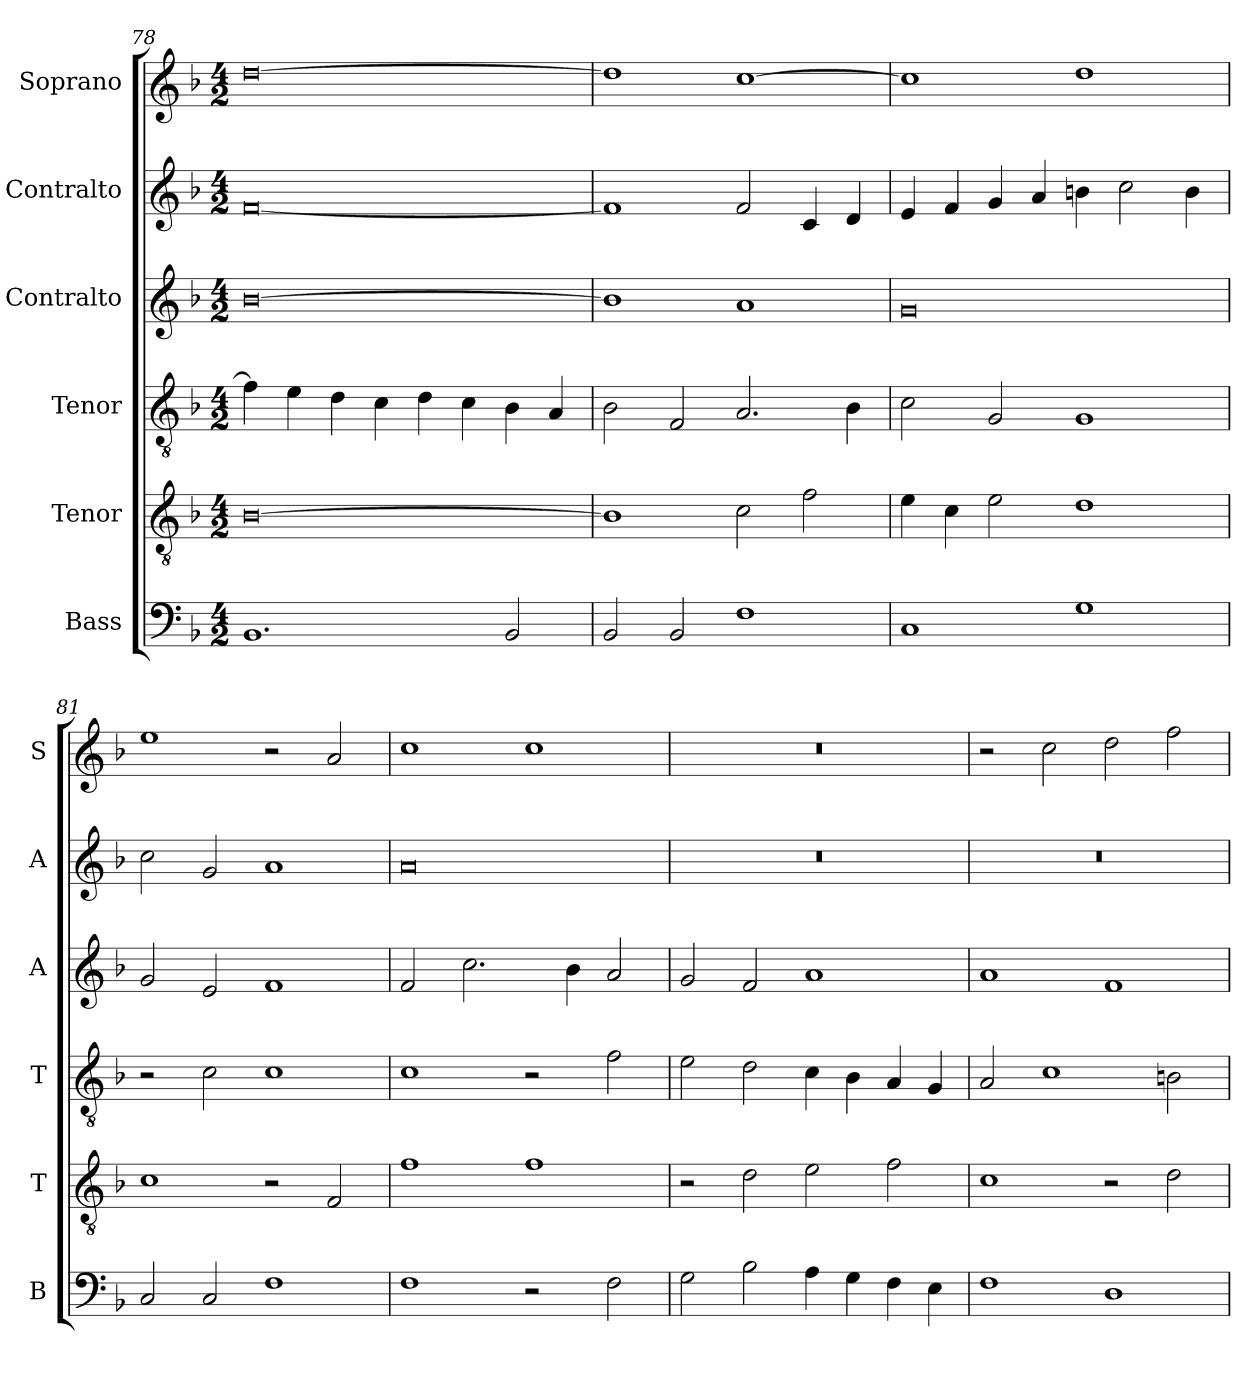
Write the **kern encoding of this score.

**kern	**kern	**kern	**kern	**kern	**kern
*part6	*part5	*part4	*part3	*part2	*part1
*staff6	*staff5	*staff4	*staff3	*staff2	*staff1
*I"Bass	*I"Tenor	*I"Tenor	*I"Contralto	*I"Contralto	*I"Soprano
*I'B	*I'T	*I'T	*I'A	*I'A	*I'S
*clefF4	*clefGv2	*clefGv2	*clefG2	*clefG2	*clefG2
*k[b-]	*k[b-]	*k[b-]	*k[b-]	*k[b-]	*k[b-]
*F:ion	*F:ion	*F:ion	*F:ion	*F:ion	*F:ion
*M4/2	*M4/2	*M4/2	*M4/2	*M4/2	*M4/2
=78	=78	=78	=78	=78	=78
1.BB-	[0B-	4f]	[0b-	[0f	[0dd
.	.	4e	.	.	.
.	.	4d	.	.	.
.	.	4c	.	.	.
.	.	4d	.	.	.
.	.	4c	.	.	.
2BB-	.	4B-	.	.	.
.	.	4A	.	.	.
=79	=79	=79	=79	=79	=79
2BB-	1B-]	2B-	1b-]	1f]	1dd]
2BB-	.	2F	.	.	.
1F	2c	2.A	1a	2f	[1cc
.	2f	.	.	4c	.
.	.	4B-	.	4d	.
=80	=80	=80	=80	=80	=80
1C	4e	2c	0g	4e	1cc]
.	4c	.	.	4f	.
.	2e	2G	.	4g	.
.	.	.	.	4a	.
1G	1d	1G	.	4bn	1dd
.	.	.	.	2cc	.
.	.	.	.	4b	.
=81	=81	=81	=81	=81	=81
2C	1c	2r	2g	2cc	1ee
2C	.	2c	2e	2g	.
1F	2r	1c	1f	1a	2r
.	2F	.	.	.	2a
=82	=82	=82	=82	=82	=82
1F	1f	1c	2f	0a	1cc
.	.	.	2.cc	.	.
2r	1f	2r	.	.	1cc
.	.	.	4b-	.	.
2F	.	2f	2a	.	.
=83	=83	=83	=83	=83	=83
2G	2r	2e	2g	0r	0r
2B-	2d	2d	2f	.	.
4A	2e	4c	1a	.	.
4G	.	4B-	.	.	.
4F	2f	4A	.	.	.
4E	.	4G	.	.	.
=84	=84	=84	=84	=84	=84
1F	1c	2A	1a	0r	2r
.	.	1c	.	.	2cc
1D	2r	.	1f	.	2dd
.	2d	2Bn	.	.	2ff
=	=	=	=	=	=
*-	*-	*-	*-	*-	*-
